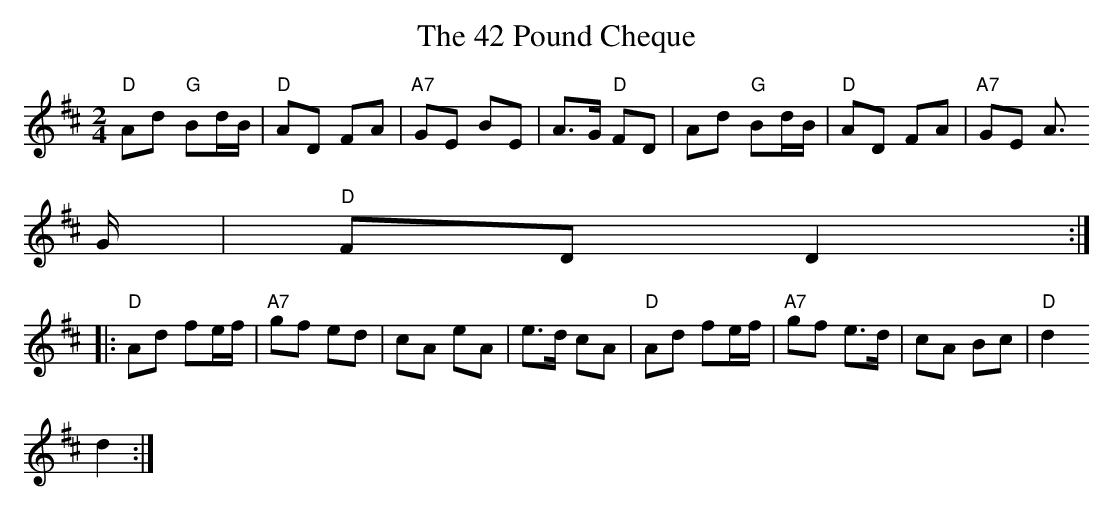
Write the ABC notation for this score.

X:1
T:The 42 Pound Cheque
M:2/4
L:1/8
K:D
"D"Ad "G"Bd/B/| "D"AD FA| "A7"GE BE| A>G "D"FD| Ad "G"Bd/B/| "D"AD FA| "A7"GE A>
G| "D"FD D2:|
|: "D"Ad fe/f/| "A7"gf ed| cA eA| e>d cA| "D"Ad fe/f/| "A7"gf e>d| cA Bc| "D"d2
d2:|
